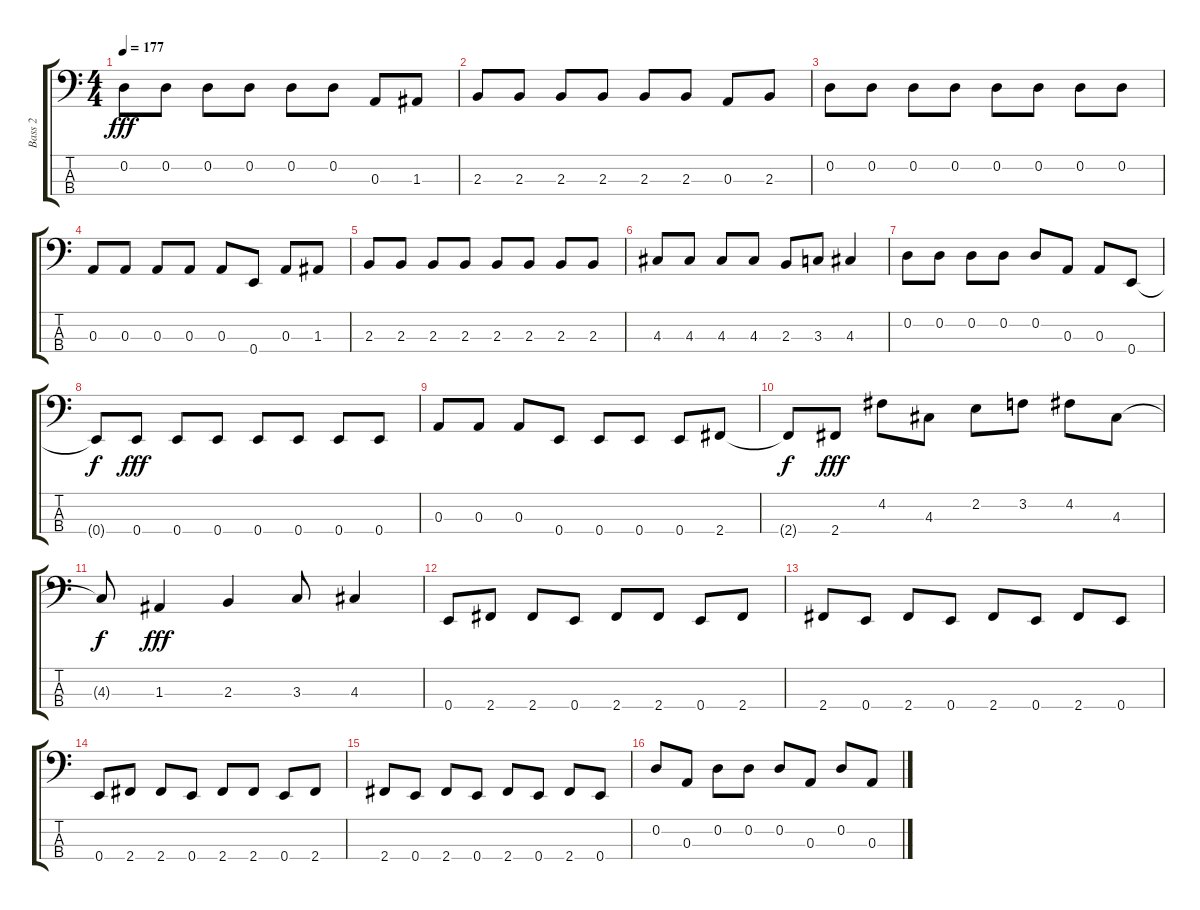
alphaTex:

\track ("Bass 2" "Bass 2") {instrument electricbasspick}
\staff {score tabs}
\tuning (G2 D2 A1 E1) {hide}
\ts (4 4)
\tempo 177
\clef f4
\ks c
0.2.8{dy fff} 0.2.8 0.2.8 0.2.8 0.2.8 0.2.8 0.3.8 1.3.8 |
2.3.8 2.3.8 2.3.8 2.3.8 2.3.8 2.3.8 0.3.8 2.3.8 |
0.2.8 0.2.8 0.2.8 0.2.8 0.2.8 0.2.8 0.2.8 0.2.8 |
0.3.8 0.3.8 0.3.8 0.3.8 0.3.8 0.4.8 0.3.8 1.3.8 |
2.3.8 2.3.8 2.3.8 2.3.8 2.3.8 2.3.8 2.3.8 2.3.8 |
4.3.8 4.3.8 4.3.8 4.3.8 2.3.8 3.3.8 4.3.4 |
0.2.8 0.2.8 0.2.8 0.2.8 0.2.8 0.3.8 0.3.8 0.4.8 |
0.4{t}.8{dy f} 0.4.8{dy fff} 0.4.8 0.4.8 0.4.8 0.4.8 0.4.8 0.4.8 |
0.3.8 0.3.8 0.3.8 0.4.8 0.4.8 0.4.8 0.4.8 2.4.8 |
2.4{t}.8{dy f} 2.4.8{dy fff} 4.2.8 4.3.8 2.2.8 3.2.8 4.2.8 4.3.8 |
4.3{t}.8{dy f} 1.3.4{dy fff} 2.3.4 3.3.8 4.3.4 |
0.4.8 2.4.8 2.4.8 0.4.8 2.4.8 2.4.8 0.4.8 2.4.8 |
2.4.8 0.4.8 2.4.8 0.4.8 2.4.8 0.4.8 2.4.8 0.4.8 |
0.4.8 2.4.8 2.4.8 0.4.8 2.4.8 2.4.8 0.4.8 2.4.8 |
2.4.8 0.4.8 2.4.8 0.4.8 2.4.8 0.4.8 2.4.8 0.4.8 |
0.2.8 0.3.8 0.2.8 0.2.8 0.2.8 0.3.8 0.2.8 0.3.8
